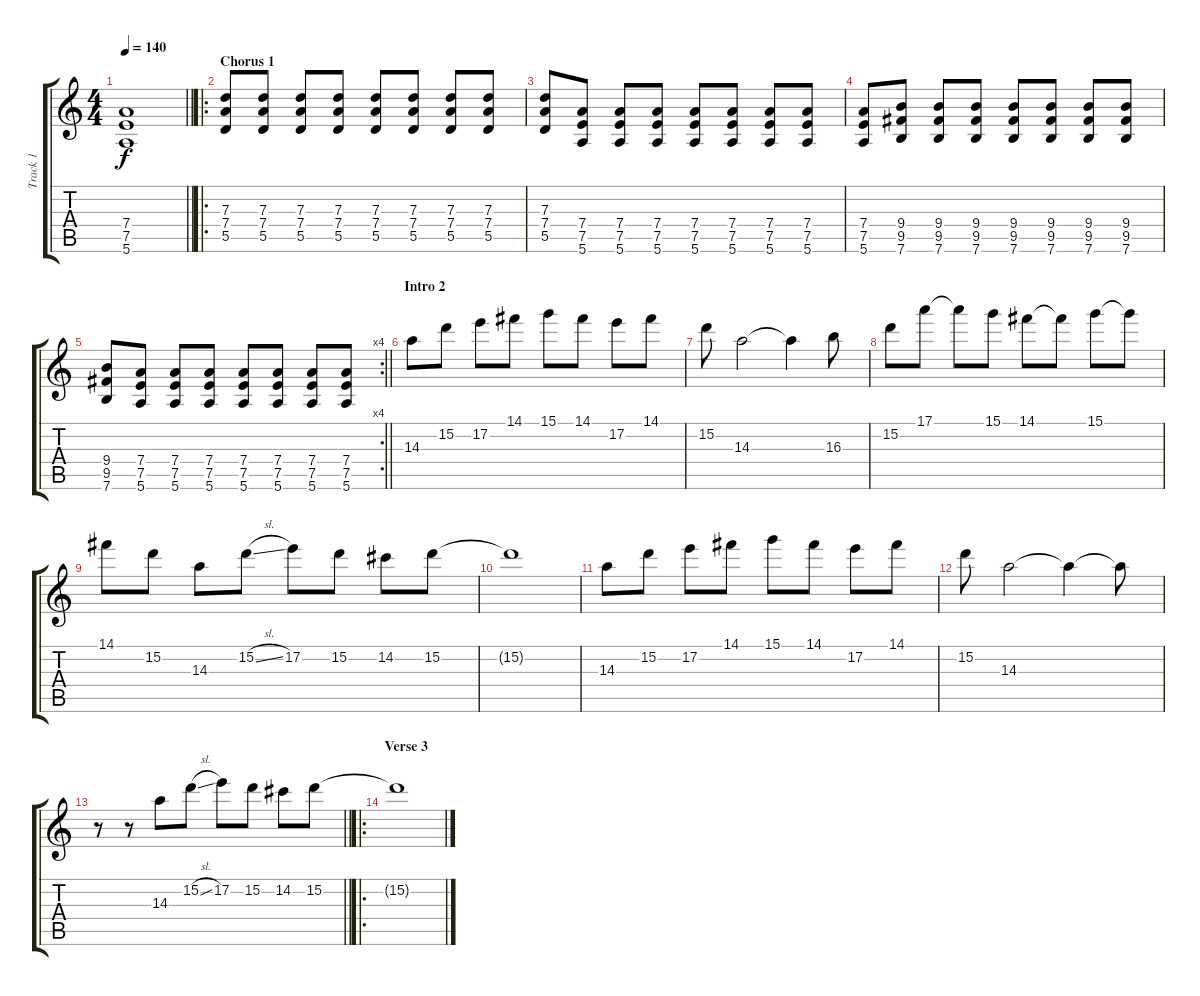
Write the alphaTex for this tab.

\track ("Track 1" "Track 1") {instrument distortionguitar}
\staff {score tabs}
\tuning (E4 B3 G3 D3 A2 E2) {hide}
\ts (4 4)
\tempo 140
\clef g2
\barLineRight lightlight
\ks c
(7.4 7.5 5.6).1{dy f} |
\ro
\section ("" "Chorus 1")
(7.3 7.4 5.5).8 (7.3 7.4 5.5).8 (7.3 7.4 5.5).8 (7.3 7.4 5.5).8 (7.3 7.4 5.5).8 (7.3 7.4 5.5).8 (7.3 7.4 5.5).8 (7.3 7.4 5.5).8 |
(7.3 7.4 5.5).8 (7.4 7.5 5.6).8 (7.4 7.5 5.6).8 (7.4 7.5 5.6).8 (7.4 7.5 5.6).8 (7.4 7.5 5.6).8 (7.4 7.5 5.6).8 (7.4 7.5 5.6).8 |
(7.4 7.5 5.6).8 (9.4 9.5 7.6).8 (9.4 9.5 7.6).8 (9.4 9.5 7.6).8 (9.4 9.5 7.6).8 (9.4 9.5 7.6).8 (9.4 9.5 7.6).8 (9.4 9.5 7.6).8 |
\rc 4
\barLineRight lightlight
(9.4 9.5 7.6).8 (7.4 7.5 5.6).8 (7.4 7.5 5.6).8 (7.4 7.5 5.6).8 (7.4 7.5 5.6).8 (7.4 7.5 5.6).8 (7.4 7.5 5.6).8 (7.4 7.5 5.6).8 |
\section ("" "Intro 2")
14.3.8 15.2.8 17.2.8 14.1.8 15.1.8 14.1.8 17.2.8 14.1.8 |
15.2.8 14.3.2 14.3{t}.4 16.3.8 |
15.2.8 17.1.8 17.1{t}.8 15.1.8 14.1.8 14.1{t}.8 15.1.8 15.1{t}.8 |
14.1.8 15.2.8 14.3.8 15.2{sl}.8 17.2.8 15.2.8 14.2.8 15.2.8 |
15.2{t}.1 |
14.3.8 15.2.8 17.2.8 14.1.8 15.1.8 14.1.8 17.2.8 14.1.8 |
15.2.8 14.3.2 14.3{t}.4 14.3{t}.8 |
\barLineRight lightlight
r.8 r.8 14.3.8 15.2{sl}.8 17.2.8 15.2.8 14.2.8 15.2.8 |
\ro
\section ("" "Verse 3")
15.2{t}.1
